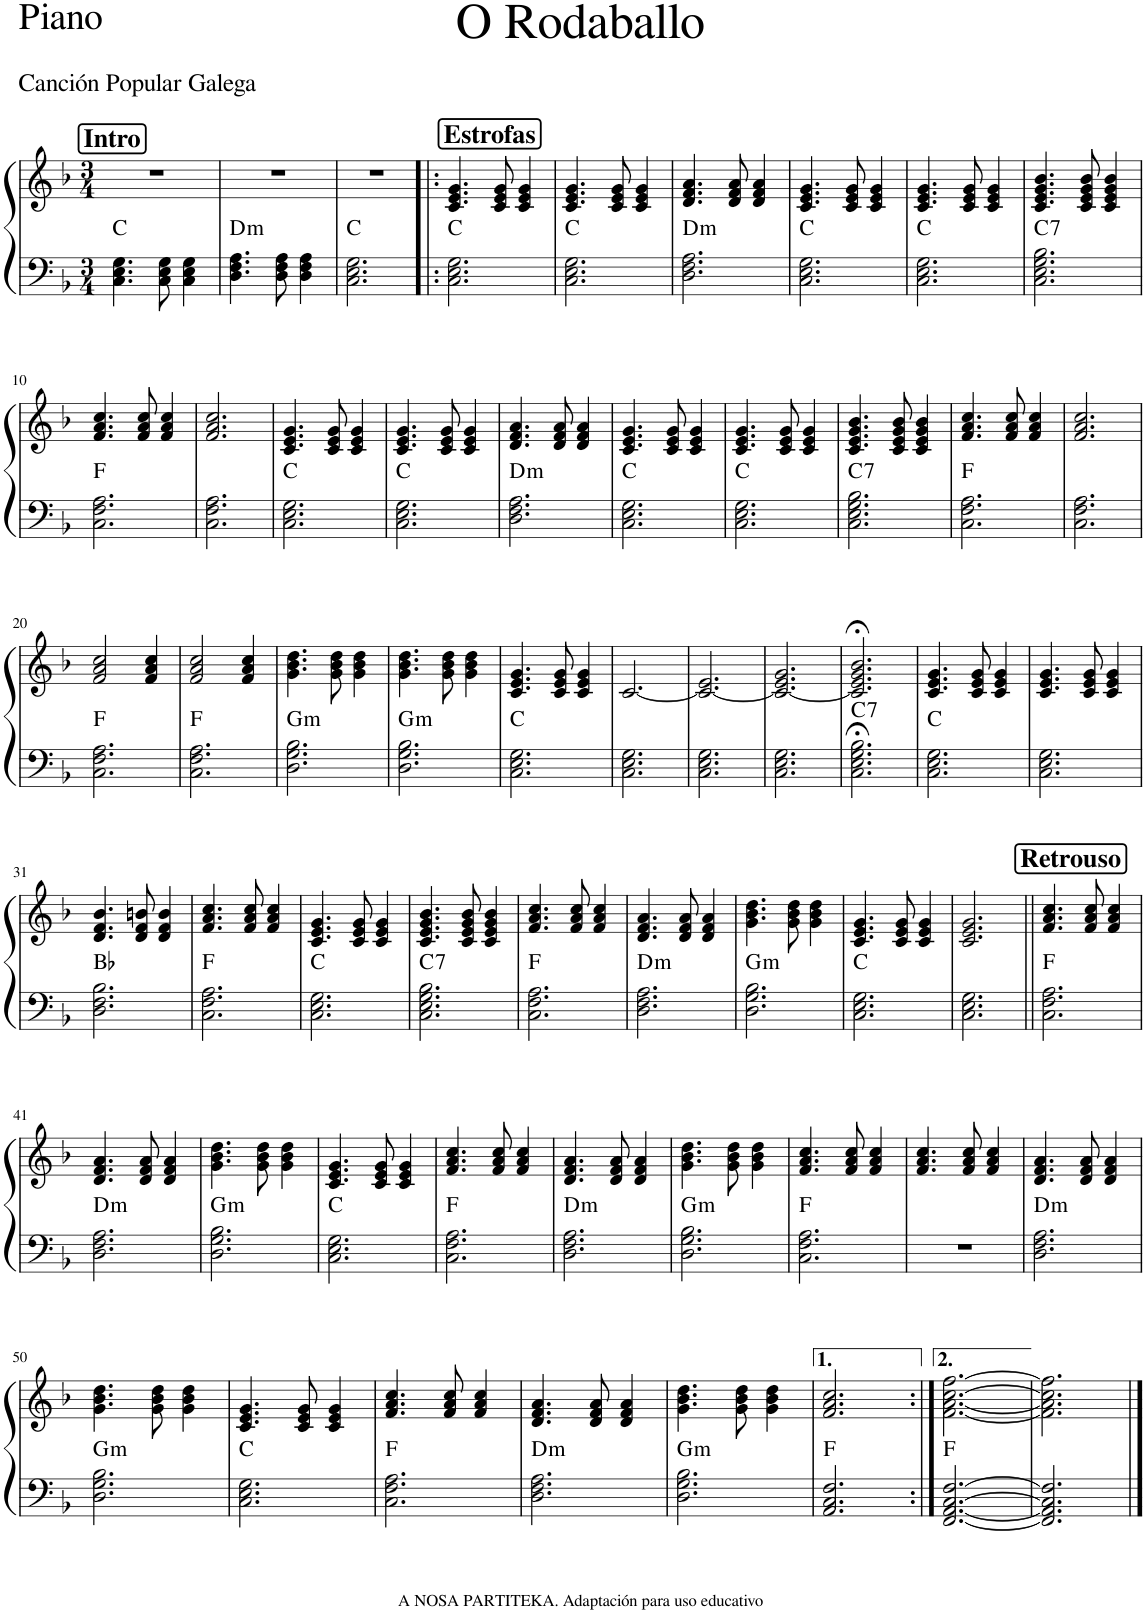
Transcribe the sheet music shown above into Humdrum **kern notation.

**kern	**kern	**harte
*part1	*part1	*part1
*staff2	*staff1	*
*I"Piano	*	*
*I'Pno.	*	*
*clefF4	*clefG2	*
*k[b-]	*k[b-]	*
*M3/4	*M3/4	*
!!LO:REH:place=s1:a:B:cj:fs=14:t=Intro
=1	=1	=1
4.C\ 4.E\ 4.G\	2.r	C:maj
8C\ 8E\ 8G\	.	.
4C\ 4E\ 4G\	.	.
=2	=2	=2
!	!	!LO:H:kt=m
4.D\ 4.F\ 4.A\	2.r	D:min
8D\ 8F\ 8A\	.	.
4D\ 4F\ 4A\	.	.
=3	=3	=3
2.C\ 2.E\ 2.G\	2.r	C:maj
!!LO:REH:place=s1:a:B:cj:fs=14:t=Estrofas
=4!|:	=4!|:	=4!|:
2.C\ 2.E\ 2.G\	4.c/ 4.e/ 4.g/	C:maj
.	8c/ 8e/ 8g/	.
.	4c/ 4e/ 4g/	.
=5	=5	=5
2.C\ 2.E\ 2.G\	4.c/ 4.e/ 4.g/	C:maj
.	8c/ 8e/ 8g/	.
.	4c/ 4e/ 4g/	.
=6	=6	=6
!	!	!LO:H:kt=m
2.D\ 2.F\ 2.A\	4.d/ 4.f/ 4.a/	D:min
.	8d/ 8f/ 8a/	.
.	4d/ 4f/ 4a/	.
=7	=7	=7
2.C\ 2.E\ 2.G\	4.c/ 4.e/ 4.g/	C:maj
.	8c/ 8e/ 8g/	.
.	4c/ 4e/ 4g/	.
=8	=8	=8
2.C\ 2.E\ 2.G\	4.c/ 4.e/ 4.g/	C:maj
.	8c/ 8e/ 8g/	.
.	4c/ 4e/ 4g/	.
=9	=9	=9
!	!	!LO:H:kt=7
2.C\ 2.E\ 2.G\ 2.B-\	4.c/ 4.e/ 4.g/ 4.b-/	C:7
.	8c/ 8e/ 8g/ 8b-/	.
.	4c/ 4e/ 4g/ 4b-/	.
!!LO:LB:g=z
=10	=10	=10
2.C\ 2.F\ 2.A\	4.f/ 4.a/ 4.cc/	F:maj
.	8f/ 8a/ 8cc/	.
.	4f/ 4a/ 4cc/	.
=11	=11	=11
2.C\ 2.F\ 2.A\	2.f/ 2.a/ 2.cc/	.
=12	=12	=12
2.C\ 2.E\ 2.G\	4.c/ 4.e/ 4.g/	C:maj
.	8c/ 8e/ 8g/	.
.	4c/ 4e/ 4g/	.
=13	=13	=13
2.C\ 2.E\ 2.G\	4.c/ 4.e/ 4.g/	C:maj
.	8c/ 8e/ 8g/	.
.	4c/ 4e/ 4g/	.
=14	=14	=14
!	!	!LO:H:kt=m
2.D\ 2.F\ 2.A\	4.d/ 4.f/ 4.a/	D:min
.	8d/ 8f/ 8a/	.
.	4d/ 4f/ 4a/	.
=15	=15	=15
2.C\ 2.E\ 2.G\	4.c/ 4.e/ 4.g/	C:maj
.	8c/ 8e/ 8g/	.
.	4c/ 4e/ 4g/	.
=16	=16	=16
2.C\ 2.E\ 2.G\	4.c/ 4.e/ 4.g/	C:maj
.	8c/ 8e/ 8g/	.
.	4c/ 4e/ 4g/	.
=17	=17	=17
!	!	!LO:H:kt=7
2.C\ 2.E\ 2.G\ 2.B-\	4.c/ 4.e/ 4.g/ 4.b-/	C:7
.	8c/ 8e/ 8g/ 8b-/	.
.	4c/ 4e/ 4g/ 4b-/	.
=18	=18	=18
2.C\ 2.F\ 2.A\	4.f/ 4.a/ 4.cc/	F:maj
.	8f/ 8a/ 8cc/	.
.	4f/ 4a/ 4cc/	.
=19	=19	=19
2.C\ 2.F\ 2.A\	2.f/ 2.a/ 2.cc/	.
!!LO:LB:g=z
=20	=20	=20
2.C\ 2.F\ 2.A\	2f/ 2a/ 2cc/	F:maj
.	4f/ 4a/ 4cc/	.
=21	=21	=21
2.C\ 2.F\ 2.A\	2f/ 2a/ 2cc/	F:maj
.	4f/ 4a/ 4cc/	.
=22	=22	=22
!	!	!LO:H:kt=m
2.D\ 2.G\ 2.B-\	4.g\ 4.b-\ 4.dd\	G:min
.	8g\ 8b-\ 8dd\	.
.	4g\ 4b-\ 4dd\	.
=23	=23	=23
!	!	!LO:H:kt=m
2.D\ 2.G\ 2.B-\	4.g\ 4.b-\ 4.dd\	G:min
.	8g\ 8b-\ 8dd\	.
.	4g\ 4b-\ 4dd\	.
=24	=24	=24
2.C\ 2.E\ 2.G\	4.c/ 4.e/ 4.g/	C:maj
.	8c/ 8e/ 8g/	.
.	4c/ 4e/ 4g/	.
=25	=25	=25
2.C\ 2.E\ 2.G\	[2.c/	.
=26	=26	=26
2.C\ 2.E\ 2.G\	2.c/_ 2.e/	.
=27	=27	=27
2.C\ 2.E\ 2.G\	2.c/_ 2.e/ 2.g/	.
=28	=28	=28
!	!	!LO:H:kt=7
2.C\;< 2.E\;< 2.G\;< 2.B-\;<	2.c/];< 2.e/;< 2.g/;< 2.b-/;<	C:7
=29	=29	=29
2.C\ 2.E\ 2.G\	4.c/ 4.e/ 4.g/	C:maj
.	8c/ 8e/ 8g/	.
.	4c/ 4e/ 4g/	.
=30	=30	=30
2.C\ 2.E\ 2.G\	4.c/ 4.e/ 4.g/	.
.	8c/ 8e/ 8g/	.
.	4c/ 4e/ 4g/	.
!!LO:LB:g=z
=31	=31	=31
2.D\ 2.F\ 2.B-\	4.d/ 4.f/ 4.b-/	Bb:maj
.	8d/ 8f/ 8bn/	.
.	4d/ 4f/ 4b/	.
=32	=32	=32
2.C\ 2.F\ 2.A\	4.f/ 4.a/ 4.cc/	F:maj
.	8f/ 8a/ 8cc/	.
.	4f/ 4a/ 4cc/	.
=33	=33	=33
2.C\ 2.E\ 2.G\	4.c/ 4.e/ 4.g/	C:maj
.	8c/ 8e/ 8g/	.
.	4c/ 4e/ 4g/	.
=34	=34	=34
!	!	!LO:H:kt=7
2.C\ 2.E\ 2.G\ 2.B-\	4.c/ 4.e/ 4.g/ 4.b-/	C:7
.	8c/ 8e/ 8g/ 8b-/	.
.	4c/ 4e/ 4g/ 4b-/	.
=35	=35	=35
2.C\ 2.F\ 2.A\	4.f/ 4.a/ 4.cc/	F:maj
.	8f/ 8a/ 8cc/	.
.	4f/ 4a/ 4cc/	.
=36	=36	=36
!	!	!LO:H:kt=m
2.D\ 2.F\ 2.A\	4.d/ 4.f/ 4.a/	D:min
.	8d/ 8f/ 8a/	.
.	4d/ 4f/ 4a/	.
=37	=37	=37
!	!	!LO:H:kt=m
2.D\ 2.G\ 2.B-\	4.g\ 4.b-\ 4.dd\	G:min
.	8g\ 8b-\ 8dd\	.
.	4g\ 4b-\ 4dd\	.
=38	=38	=38
2.C\ 2.E\ 2.G\	4.c/ 4.e/ 4.g/	C:maj
.	8c/ 8e/ 8g/	.
.	4c/ 4e/ 4g/	.
=39	=39	=39
2.C\ 2.E\ 2.G\	2.c/ 2.e/ 2.g/	.
!!LO:REH:place=s1:a:B:cj:fs=14:t=Retrouso:qo=1
=40||	=40||	=40||
2.C\ 2.F\ 2.A\	4.f/ 4.a/ 4.cc/	F:maj
.	8f/ 8a/ 8cc/	.
.	4f/ 4a/ 4cc/	.
!!LO:LB:g=z
=41	=41	=41
!	!	!LO:H:kt=m
2.D\ 2.F\ 2.A\	4.d/ 4.f/ 4.a/	D:min
.	8d/ 8f/ 8a/	.
.	4d/ 4f/ 4a/	.
=42	=42	=42
!	!	!LO:H:kt=m
2.D\ 2.G\ 2.B-\	4.g\ 4.b-\ 4.dd\	G:min
.	8g\ 8b-\ 8dd\	.
.	4g\ 4b-\ 4dd\	.
=43	=43	=43
2.C\ 2.E\ 2.G\	4.c/ 4.e/ 4.g/	C:maj
.	8c/ 8e/ 8g/	.
.	4c/ 4e/ 4g/	.
=44	=44	=44
2.C\ 2.F\ 2.A\	4.f/ 4.a/ 4.cc/	F:maj
.	8f/ 8a/ 8cc/	.
.	4f/ 4a/ 4cc/	.
=45	=45	=45
!	!	!LO:H:kt=m
2.D\ 2.F\ 2.A\	4.d/ 4.f/ 4.a/	D:min
.	8d/ 8f/ 8a/	.
.	4d/ 4f/ 4a/	.
=46	=46	=46
!	!	!LO:H:kt=m
2.D\ 2.G\ 2.B-\	4.g\ 4.b-\ 4.dd\	G:min
.	8g\ 8b-\ 8dd\	.
.	4g\ 4b-\ 4dd\	.
=47	=47	=47
2.C\ 2.F\ 2.A\	4.f/ 4.a/ 4.cc/	F:maj
.	8f/ 8a/ 8cc/	.
.	4f/ 4a/ 4cc/	.
=48	=48	=48
2.r	4.f/ 4.a/ 4.cc/	.
.	8f/ 8a/ 8cc/	.
.	4f/ 4a/ 4cc/	.
=49	=49	=49
!	!	!LO:H:kt=m
2.D\ 2.F\ 2.A\	4.d/ 4.f/ 4.a/	D:min
.	8d/ 8f/ 8a/	.
.	4d/ 4f/ 4a/	.
!!LO:LB:g=z
=50	=50	=50
!	!	!LO:H:kt=m
2.D\ 2.G\ 2.B-\	4.g\ 4.b-\ 4.dd\	G:min
.	8g\ 8b-\ 8dd\	.
.	4g\ 4b-\ 4dd\	.
=51	=51	=51
2.C\ 2.E\ 2.G\	4.c/ 4.e/ 4.g/	C:maj
.	8c/ 8e/ 8g/	.
.	4c/ 4e/ 4g/	.
=52	=52	=52
2.C\ 2.F\ 2.A\	4.f/ 4.a/ 4.cc/	F:maj
.	8f/ 8a/ 8cc/	.
.	4f/ 4a/ 4cc/	.
=53	=53	=53
!	!	!LO:H:kt=m
2.D\ 2.F\ 2.A\	4.d/ 4.f/ 4.a/	D:min
.	8d/ 8f/ 8a/	.
.	4d/ 4f/ 4a/	.
=54	=54	=54
!	!	!LO:H:kt=m
2.D\ 2.G\ 2.B-\	4.g\ 4.b-\ 4.dd\	G:min
.	8g\ 8b-\ 8dd\	.
.	4g\ 4b-\ 4dd\	.
=55	=55	=55
2.AA/ 2.C/ 2.F/	2.f/ 2.a/ 2.cc/	F:maj
=56:|!	=56:|!	=56:|!
[2.FF/ [2.AA/ [2.C/ [2.F/	[2.f\ [2.a\ [2.cc\ [2.ff\	F:maj
=57	=57	=57
2.FF/] 2.AA/] 2.C/] 2.F/]	2.f\] 2.a\] 2.cc\] 2.ff\]	.
==	==	==
*-	*-	*-
